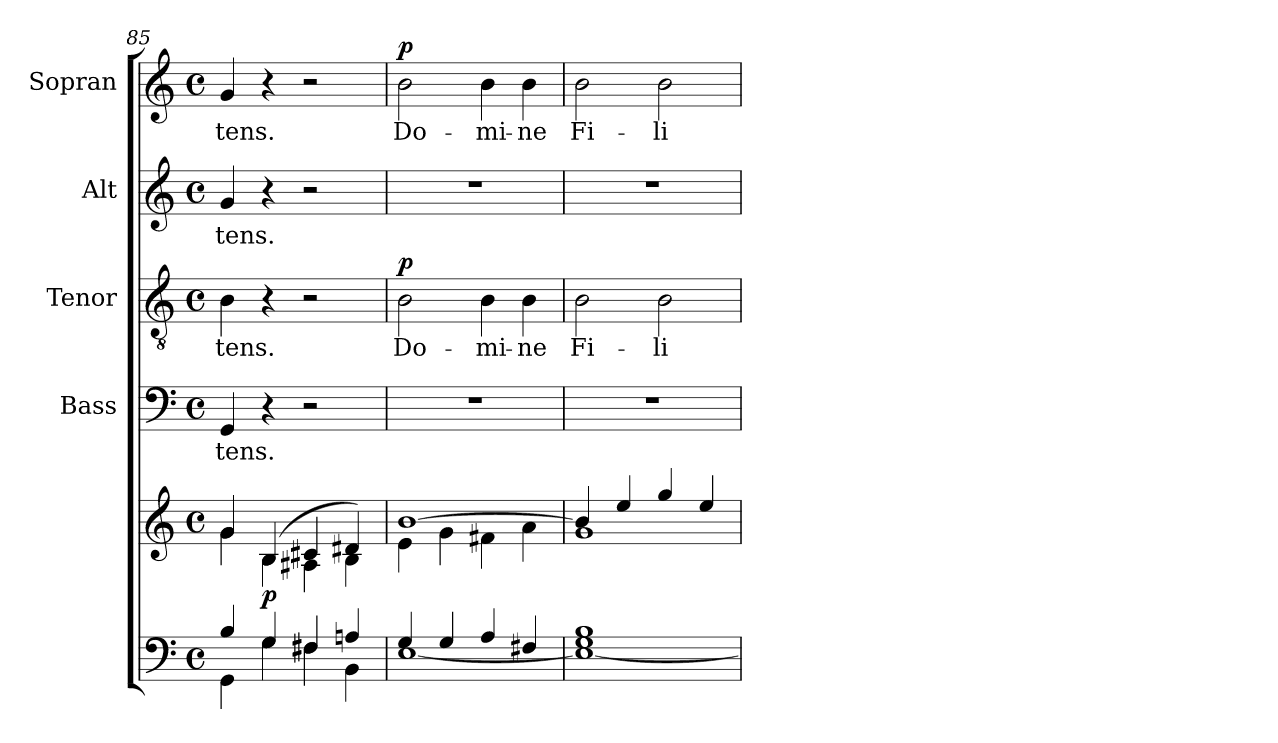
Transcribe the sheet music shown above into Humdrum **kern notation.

**kern	**kern	**dynam	**kern	**text	**kern	**text	**dynam	**kern	**text	**kern	**text	**dynam
*part5	*part5	*part5	*part4	*part4	*part3	*part3	*part3	*part2	*part2	*part1	*part1	*part1
*staff6	*staff5	*staff5/6	*staff4	*staff4	*staff3	*staff3	*staff3	*staff2	*staff2	*staff1	*staff1	*staff1
*	*	*	*I"Bass	*	*I"Tenor	*	*	*I"Alt	*	*I"Sopran	*	*
*	*	*	*I'B.	*	*I'T.	*	*	*I'A.	*	*I'S.	*	*
*clefF4	*clefG2	*	*clefF4	*	*clefGv2	*	*	*clefG2	*	*clefG2	*	*
*k[]	*k[]	*	*k[]	*	*k[]	*	*	*k[]	*	*k[]	*	*
*C:	*C:	*	*C:	*	*C:	*	*	*C:	*	*C:	*	*
*M4/4	*M4/4	*	*M4/4	*	*M4/4	*	*	*M4/4	*	*M4/4	*	*
*met(c)	*met(c)	*	*met(c)	*	*met(c)	*	*	*met(c)	*	*met(c)	*	*
=85	=85	=85	=85	=85	=85	=85	=85	=85	=85	=85	=85	=85
*^	*^	*	*	*	*	*	*	*	*	*	*	*
!	!	!	!	!	!	!LO:LY:b	!	!LO:LY:b	!	!	!LO:LY:b	!	!LO:LY:b	!
4B/	4GG\	4g/	4g\	.	4GG/	-tens.	4B\	-tens.	.	4g/	-tens.	4g/	-tens.	.
!	!	!	!	!LO:DY:b	!	!	!	!	!	!	!	!	!	!
4G/	4G\	(4B/	4B\	p	4r	.	4r	.	.	4r	.	4r	.	.
4F#/	4F#X\	4c#X/	4A#X\	.	2r	.	2r	.	.	2r	.	2r	.	.
4An/	4BB\	4d#X/)	4B\	.	.	.	.	.	.	.	.	.	.	.
=86	=86	=86	=86	=86	=86	=86	=86	=86	=86	=86	=86	=86	=86	=86
!	!	!	!	!	!	!	!	!LO:LY:b	!LO:DY:a	!	!	!	!LO:LY:b	!LO:DY:a
4G/	[<1E	[>1b	4e\	.	1r	.	2B\	Do-	p	1r	.	2b\	Do-	p
4G/	.	.	4g\	.	.	.	.	.	.	.	.	.	.	.
!	!	!	!	!	!	!	!	!LO:LY:b	!	!	!	!	!LO:LY:b	!
4A/	.	.	4f#X\	.	.	.	4B\	-mi-	.	.	.	4b\	-mi-	.
!	!	!	!	!	!	!	!	!LO:LY:b	!	!	!	!	!LO:LY:b	!
4F#X/	.	.	4a\	.	.	.	4B\	-ne	.	.	.	4b\	-ne	.
=87	=87	=87	=87	=87	=87	=87	=87	=87	=87	=87	=87	=87	=87	=87
!	!	!	!	!	!	!	!	!LO:LY:b	!	!	!	!	!LO:LY:b	!
1G 1B	1E_	4b/]	1g	.	1r	.	2B\	Fi-	.	1r	.	2b\	Fi-	.
.	.	4ee/	.	.	.	.	.	.	.	.	.	.	.	.
!	!	!	!	!	!	!	!	!LO:LY:b	!	!	!	!	!LO:LY:b	!
.	.	4gg/	.	.	.	.	2B\	-li	.	.	.	2b\	-li	.
.	.	4ee/	.	.	.	.	.	.	.	.	.	.	.	.
*v	*v	*	*	*	*	*	*	*	*	*	*	*	*	*
*	*v	*v	*	*	*	*	*	*	*	*	*	*	*
=	=	=	=	=	=	=	=	=	=	=	=	=
*-	*-	*-	*-	*-	*-	*-	*-	*-	*-	*-	*-	*-
